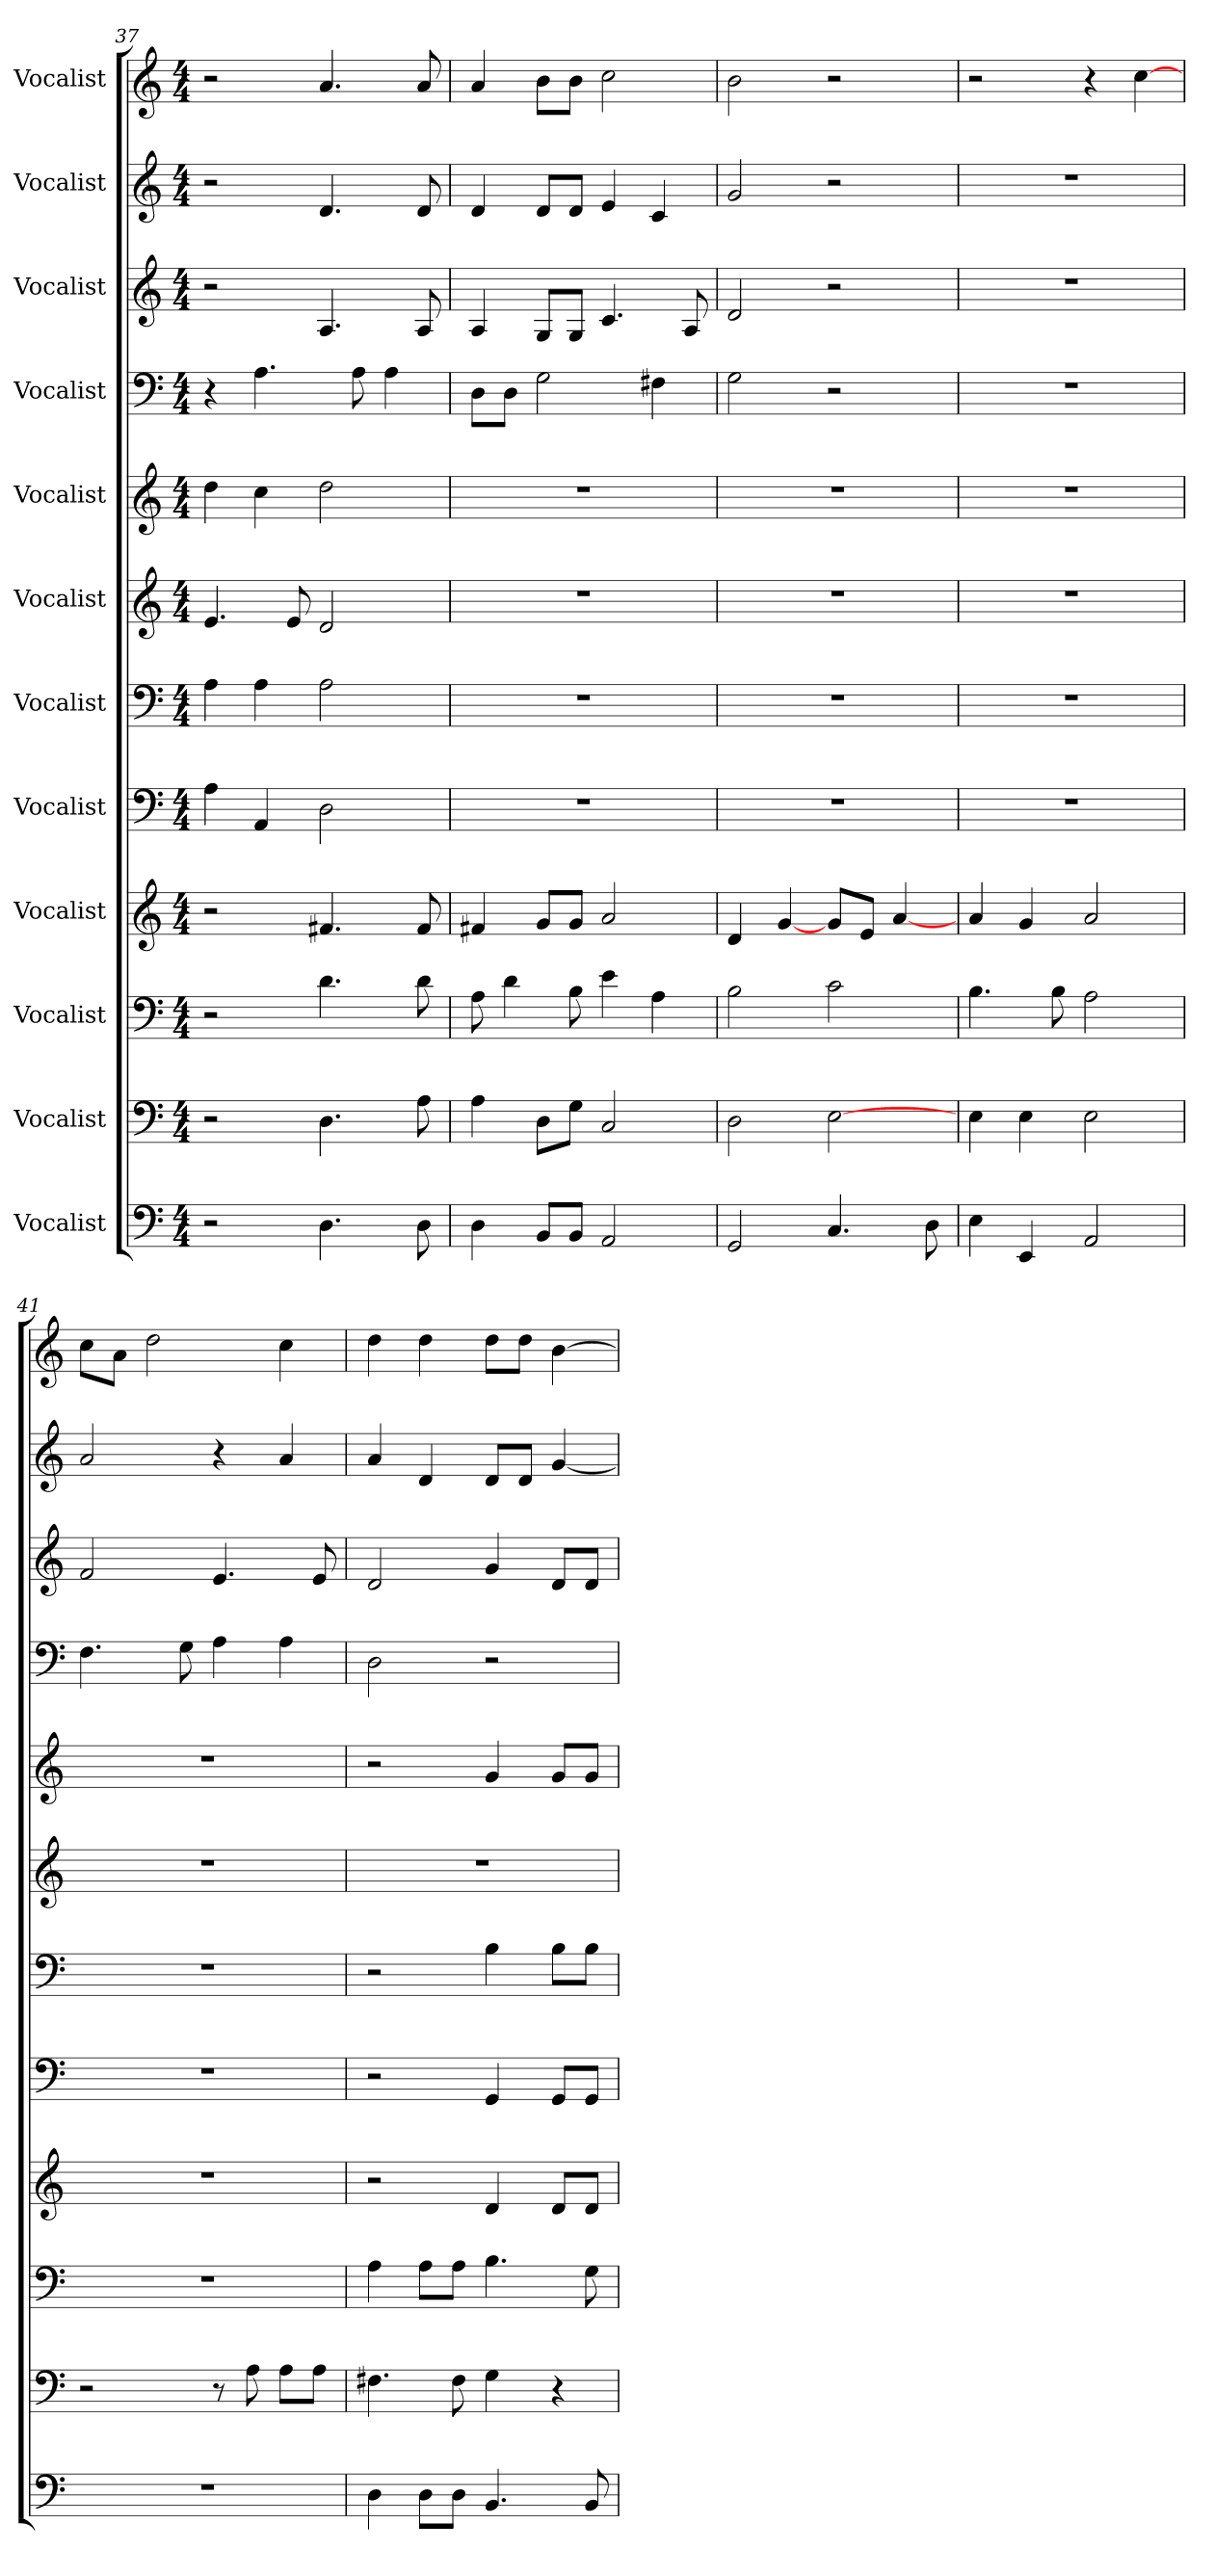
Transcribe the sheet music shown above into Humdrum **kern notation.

**kern	**kern	**kern	**kern	**kern	**kern	**kern	**kern	**kern	**kern	**kern	**kern
*part12	*part11	*part10	*part9	*part8	*part7	*part6	*part5	*part4	*part3	*part2	*part1
*staff12	*staff11	*staff10	*staff9	*staff8	*staff7	*staff6	*staff5	*staff4	*staff3	*staff2	*staff1
*I"Vocalist	*I"Vocalist	*I"Vocalist	*I"Vocalist	*I"Vocalist	*I"Vocalist	*I"Vocalist	*I"Vocalist	*I"Vocalist	*I"Vocalist	*I"Vocalist	*I"Vocalist
*clefF4	*clefF4	*clefF4	*clefG2	*clefF4	*clefF4	*clefG2	*clefG2	*clefF4	*clefG2	*clefG2	*clefG2
*k[]	*k[]	*k[]	*k[]	*k[]	*k[]	*k[]	*k[]	*k[]	*k[]	*k[]	*k[]
*M4/4	*M4/4	*M4/4	*M4/4	*M4/4	*M4/4	*M4/4	*M4/4	*M4/4	*M4/4	*M4/4	*M4/4
=37	=37	=37	=37	=37	=37	=37	=37	=37	=37	=37	=37
2r	2r	2r	2r	4A	4A	4.e	4dd	4r	2r	2r	2r
.	.	.	.	4AA	4A	.	4cc	4.A	.	.	.
.	.	.	.	.	.	8e	.	.	.	.	.
4.D	4.D	4.d	4.f#X	2D	2A	2d	2dd	.	4.A	4.d	4.a
.	.	.	.	.	.	.	.	8A	.	.	.
.	.	.	.	.	.	.	.	4A	.	.	.
8D	8A	8d	8f#	.	.	.	.	.	8A	8d	8a
=38	=38	=38	=38	=38	=38	=38	=38	=38	=38	=38	=38
4D	4A	8A	4f#X	1r	1r	1r	1r	8D\L	4A	4d	4a
.	.	4d	.	.	.	.	.	8D\J	.	.	.
8BB/L	8D\L	.	8g/L	.	.	.	.	2G	8G/L	8d/L	8b\L
8BB/J	8G\J	8B	8g/J	.	.	.	.	.	8G/J	8d/J	8b\J
2AA	2C	4e	2a	.	.	.	.	.	4.c	4e	2cc
.	.	4A	.	.	.	.	.	4F#X	.	4c	.
.	.	.	.	.	.	.	.	.	8A	.	.
=39	=39	=39	=39	=39	=39	=39	=39	=39	=39	=39	=39
2GG	2D	2B	4d	1r	1r	1r	1r	2G	2d	2g	2b
.	.	.	[4g	.	.	.	.	.	.	.	.
4.C	[2E	2c	8g/L	.	.	.	.	2r	2r	2r	2r
.	.	.	8e/J	.	.	.	.	.	.	.	.
.	.	.	[4a	.	.	.	.	.	.	.	.
8D	.	.	.	.	.	.	.	.	.	.	.
=40	=40	=40	=40	=40	=40	=40	=40	=40	=40	=40	=40
4E	4E	4.B	4a	1r	1r	1r	1r	1r	1r	1r	2r
4EE	4E	.	4g	.	.	.	.	.	.	.	.
.	.	8B	.	.	.	.	.	.	.	.	.
2AA	2E	2A	2a	.	.	.	.	.	.	.	4r
.	.	.	.	.	.	.	.	.	.	.	[4cc
=41	=41	=41	=41	=41	=41	=41	=41	=41	=41	=41	=41
1r	2r	1r	1r	1r	1r	1r	1r	4.F	2f	2a	8cc\L
.	.	.	.	.	.	.	.	.	.	.	8a\J
.	.	.	.	.	.	.	.	.	.	.	2dd
.	.	.	.	.	.	.	.	8G	.	.	.
.	8r	.	.	.	.	.	.	4A	4.e	4r	.
.	8A	.	.	.	.	.	.	.	.	.	.
.	8A\L	.	.	.	.	.	.	4A	.	4a	4cc
.	8A\J	.	.	.	.	.	.	.	8e	.	.
=42	=42	=42	=42	=42	=42	=42	=42	=42	=42	=42	=42
4D	4.F#X	4A	2r	2r	2r	1r	2r	2D	2d	4a	4dd
8D\L	.	8A\L	.	.	.	.	.	.	.	4d	4dd
8D\J	8F#	8A\J	.	.	.	.	.	.	.	.	.
4.BB	4G	4.B	4d	4GG	4B	.	4g	2r	4g	8d/L	8dd\L
.	.	.	.	.	.	.	.	.	.	8d/J	8dd\J
.	4r	.	8d/L	8GG/L	8B\L	.	8g/L	.	8d/L	[4g	[4b
8BB	.	8G	8d/J	8GG/J	8B\J	.	8g/J	.	8d/J	.	.
=	=	=	=	=	=	=	=	=	=	=	=
*-	*-	*-	*-	*-	*-	*-	*-	*-	*-	*-	*-
